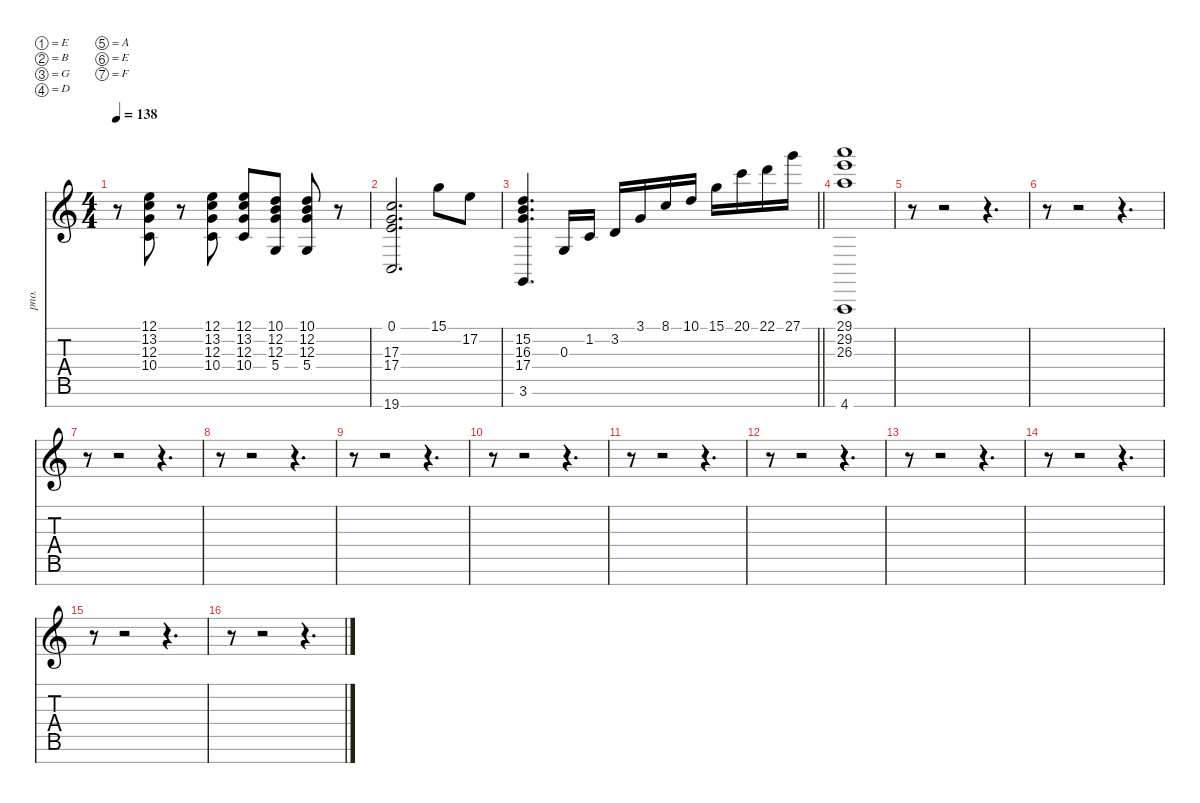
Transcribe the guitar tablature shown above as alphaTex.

\defaultSystemsLayout 4
\hideDynamics
\bracketExtendMode nobrackets
\track ("Clavier" "pno.") {instrument acousticgrandpiano}
\staff {score tabs}
\tuning (E4 B3 G3 D3 A2 E2 F1)
\ts (4 4)
\tempo 138
\clef g2
\ks aminor
r.8{dy mf beam Down} (12.1 13.2 12.3 10.4).8{beam Up} r.8{beam Down} (12.1 13.2 12.3 10.4).8{beam Up} (12.1 13.2 12.3 10.4).8{beam Up} (10.1 12.2 12.3 5.4).8{beam Up} (10.1 12.2 12.3 5.4).8{beam Up} r.8{beam Down} |
(0.1 17.3 17.4 19.7).2{d dy f beam Up} 15.1.8{beam Down} 17.2.8{beam Down} |
\barLineRight lightlight
(15.2 16.3 17.4 3.6).4{d beam Up} 0.3.16{beam Up} 1.2.16{beam Up} 3.2.16{beam Up} 3.1.16{beam Up} 8.1.16{beam Up} 10.1.16{beam Up} 15.1.16{beam Down} 20.1.16{beam Down} 22.1.16{beam Down} 27.1.16{beam Down} |
(29.1 29.2 26.3 4.7).1{beam Up} |
r.8{beam Down} r.2{beam Down} r.4{d beam Down} |
r.8{beam Down} r.2{beam Down} r.4{d beam Down} |
r.8{beam Down} r.2{beam Down} r.4{d beam Down} |
r.8{beam Down} r.2{beam Down} r.4{d beam Down} |
r.8{beam Down} r.2{beam Down} r.4{d beam Down} |
r.8{beam Down} r.2{beam Down} r.4{d beam Down} |
r.8{beam Down} r.2{beam Down} r.4{d beam Down} |
r.8{beam Down} r.2{beam Down} r.4{d beam Down} |
r.8{beam Down} r.2{beam Down} r.4{d beam Down} |
r.8{beam Down} r.2{beam Down} r.4{d beam Down} |
r.8{beam Down} r.2{beam Down} r.4{d beam Down} |
r.8{beam Down} r.2{beam Down} r.4{d beam Down}
